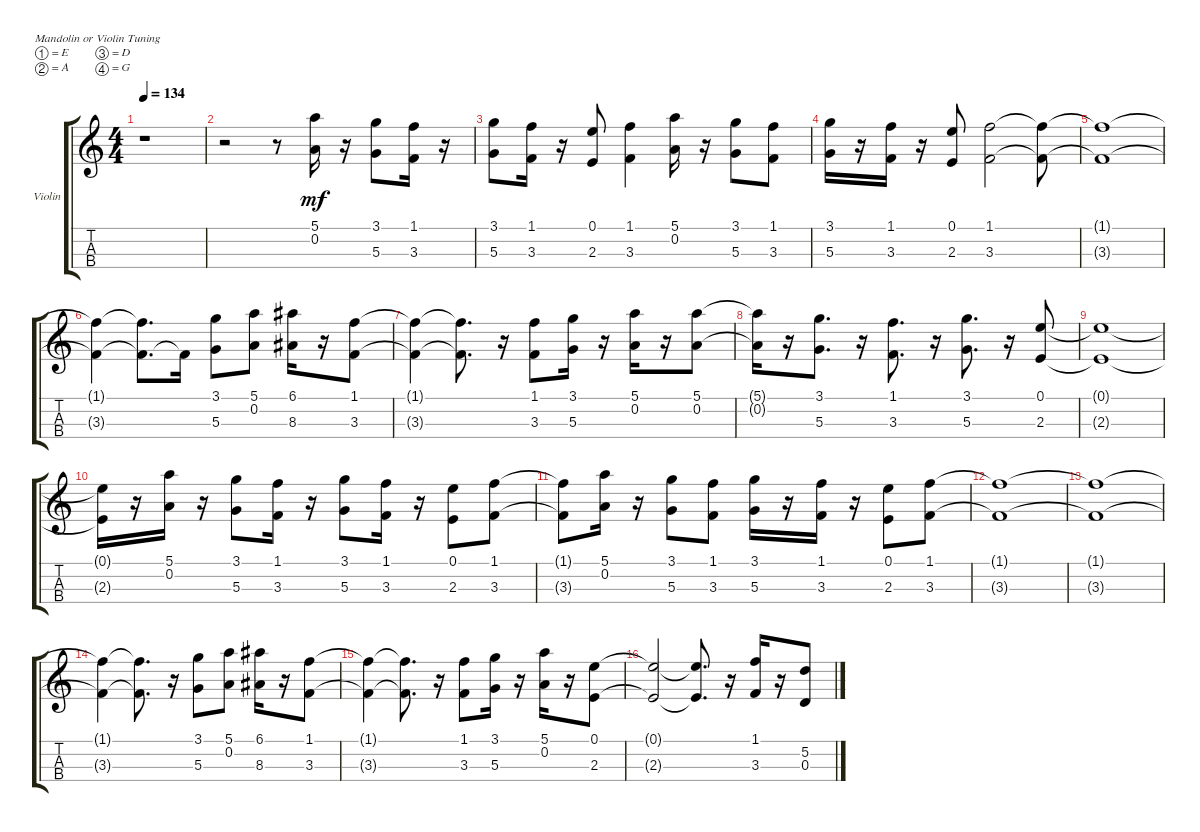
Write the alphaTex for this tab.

\bracketExtendMode groupsimilarinstruments
\firstSystemTrackNameOrientation horizontal
\otherSystemsTrackNameOrientation horizontal
\track ("Strings_vilin(second)" "Violin") {instrument violin}
\staff {score tabs}
\tuning (E5 A4 D4 G3)
\ts (4 4)
\tempo 134
\tempo (134 0.000520833)
\clef g2
\ks c
r.1{dy mf instrument violin} |
r.2 r.8 (0.2 5.1).16 r.16 (5.3 3.1).8 (3.3 1.1).16 r.16 |
(5.3 3.1).8 (3.3 1.1).16 r.16 (2.3 0.1).8 (3.3 1.1).4 (0.2 5.1).16 r.16 (5.3 3.1).8 (3.3 1.1).8 |
(5.3 3.1).16 r.16 (3.3 1.1).16 r.16 (2.3 0.1).8 (3.3 1.1).2 (3.3{t} 1.1{t}).8 |
(3.3{t} 1.1{t}).1 |
(3.3{t} 1.1{t}).4 (3.3{t} 1.1{t}).8{d} 3.3{t}.16 (5.3 3.1).8 (0.2 5.1).8 (8.3 6.1).16 r.16 (3.3 1.1).8 |
(3.3{t} 1.1{t}).4 (3.3{t} 1.1{t}).8{d} r.16 (3.3 1.1).8 (5.3 3.1).16 r.16 (0.2 5.1).16 r.16 (0.2 5.1).8 |
(0.2{t} 5.1{t}).16 r.16 (5.3 3.1).8{d} r.16 (3.3 1.1).8{d} r.16 (5.3 3.1).8{d} r.16 (2.3 0.1).8 |
(2.3{t} 0.1{t}).1 |
(2.3{t} 0.1{t}).16 r.16 (0.2 5.1).16 r.16 (5.3 3.1).8 (3.3 1.1).16 r.16 (5.3 3.1).8 (3.3 1.1).16 r.16 (2.3 0.1).8 (3.3 1.1).8 |
(3.3{t} 1.1{t}).8 (0.2 5.1).16 r.16 (5.3 3.1).8 (3.3 1.1).8 (5.3 3.1).16 r.16 (3.3 1.1).16 r.16 (2.3 0.1).8 (3.3 1.1).8 |
(3.3{t} 1.1{t}).1 |
(3.3{t} 1.1{t}).1 |
(3.3{t} 1.1{t}).4 (3.3{t} 1.1{t}).8{d} r.16 (5.3 3.1).8 (0.2 5.1).8 (8.3 6.1).16 r.16 (3.3 1.1).8 |
(3.3{t} 1.1{t}).4 (3.3{t} 1.1{t}).8{d} r.16 (3.3 1.1).8 (5.3 3.1).16 r.16 (0.2 5.1).16 r.16 (2.3 0.1).8 |
(2.3{t} 0.1{t}).2 (2.3{t} 0.1{t}).8{d} r.16 (3.3 1.1).16 r.16 (0.3 5.2).8
